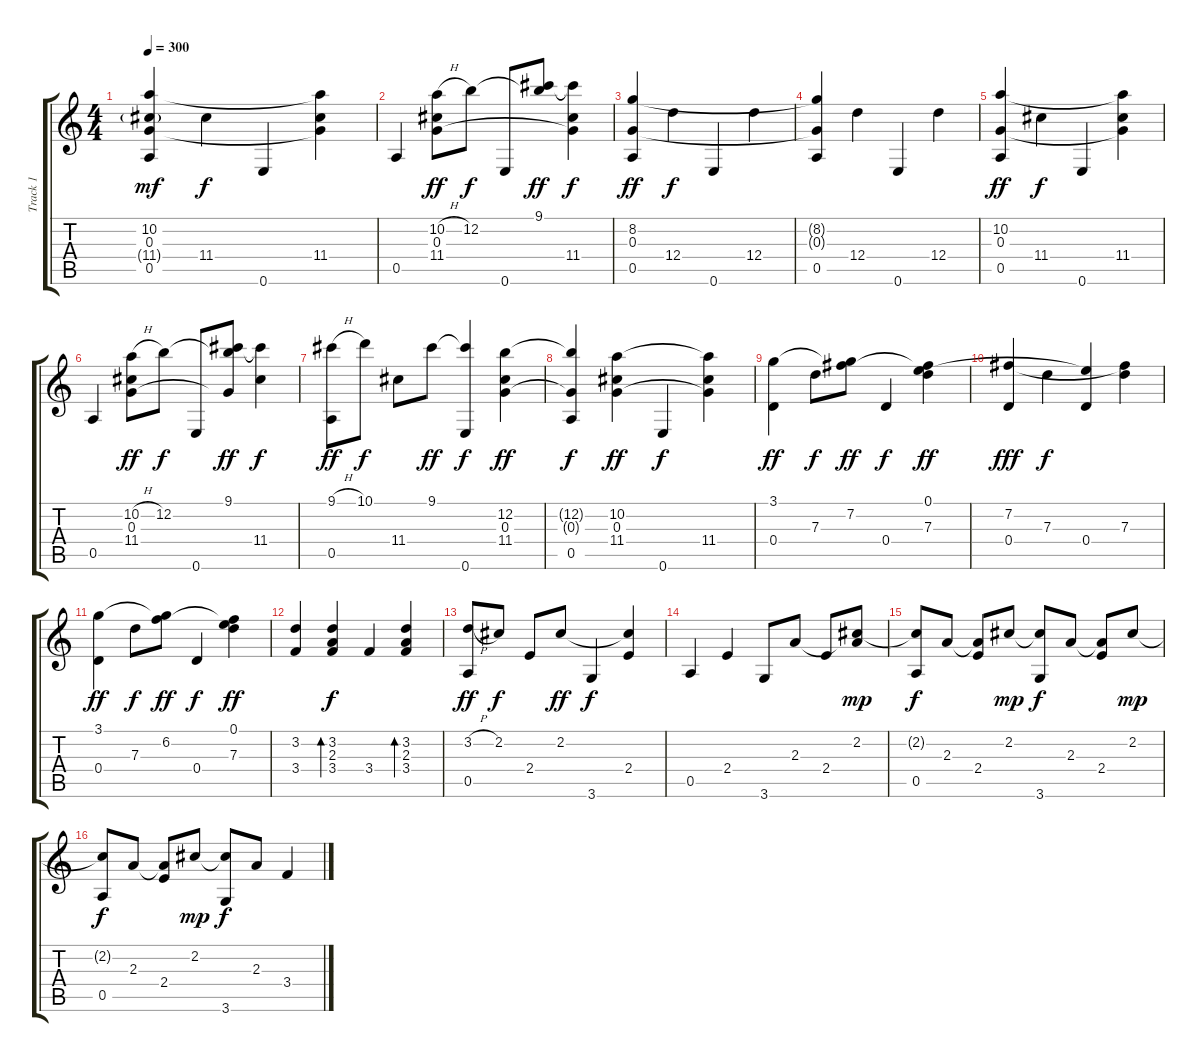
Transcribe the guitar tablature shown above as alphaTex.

\track ("Track 1" "Track 1") {instrument acousticguitarsteel}
\staff {score tabs}
\tuning (E4 B3 G3 D3 A2 E2) {hide}
\ts (4 4)
\tempo 300
\clef g2
\ks c
(10.2 0.3 11.4{g} 0.5).4{dy mf} 11.4.4{dy f} 0.6.4 (10.2{t} 0.3{t} 11.4).4 |
0.5.4 (10.2{h} 0.3 11.4).8{dy ff} 12.2.8{dy f} 0.6.8 (9.1 12.2{t}).8{dy ff} (9.1{t} 0.3{t} 11.4).4{dy f} |
(8.2 0.3 0.5).4{dy ff} 12.4.4{dy f} 0.6.4 12.4.4 |
(8.2{t} 0.3{t} 0.5).4 12.4.4 0.6.4 12.4.4 |
(10.2 0.3 0.5).4{dy ff} 11.4.4{dy f} 0.6.4 (10.2{t} 0.3{t} 11.4).4 |
0.5.4 (10.2{h} 0.3 11.4).8{dy ff} 12.2.8{dy f} 0.6.8 (9.1 12.2{t} 0.3{t}).8{dy ff} (9.1{t} 11.4).4{dy f} |
(9.1{h} 0.5).8{dy ff} 10.1.8{dy f} 11.4.8 9.1.8{dy ff} (9.1{t} 0.6).4{dy f} (12.2 0.3 11.4).4{dy ff} |
(12.2{t} 0.3{t} 0.5).4{dy f} (10.2 0.3 11.4).4{dy ff} 0.6.4{dy f} (10.2{t} 0.3{t} 11.4).4 |
(3.1 0.4).4{dy ff} 7.3.8{dy f} (3.1{t} 7.2).8{dy ff} 0.4.4{dy f} (0.1 7.2{t} 7.3).4{dy ff} |
(7.2 0.4).4{dy fff} 7.3.4{dy f} (0.1{t} 0.4).4 (7.2{t} 7.3).4 |
(3.1 0.4).4{dy ff} 7.3.8{dy f} (3.1{t} 6.2).8{dy ff} 0.4.4{dy f} (0.1 6.2{t} 7.3).4{dy ff} |
(3.2 3.4).4 (3.2 2.3 3.4).4{bd 60 dy f} 3.4.4 (3.2 2.3 3.4).4{bd 60} |
(3.2{h} 0.5).8{dy ff} 2.2.8{dy f} 2.4.8 2.2.8{dy ff} 3.6.4{dy f} (2.2{t} 2.4).4 |
0.5.4 2.4.4 3.6.8 2.3.8 2.4.8 (2.2 2.3{t}).8{dy mp} |
(2.2{t} 0.5).8{dy f} 2.3.8 (2.3{t} 2.4).8 2.2.8{dy mp} (2.2{t} 3.6).8{dy f} 2.3.8 (2.3{t} 2.4).8 2.2.8{dy mp} |
(2.2{t} 0.5).8{dy f} 2.3.8 (2.3{t} 2.4).8 2.2.8{dy mp} (2.2{t} 3.6).8{dy f} 2.3.8 3.4{sl}.4
